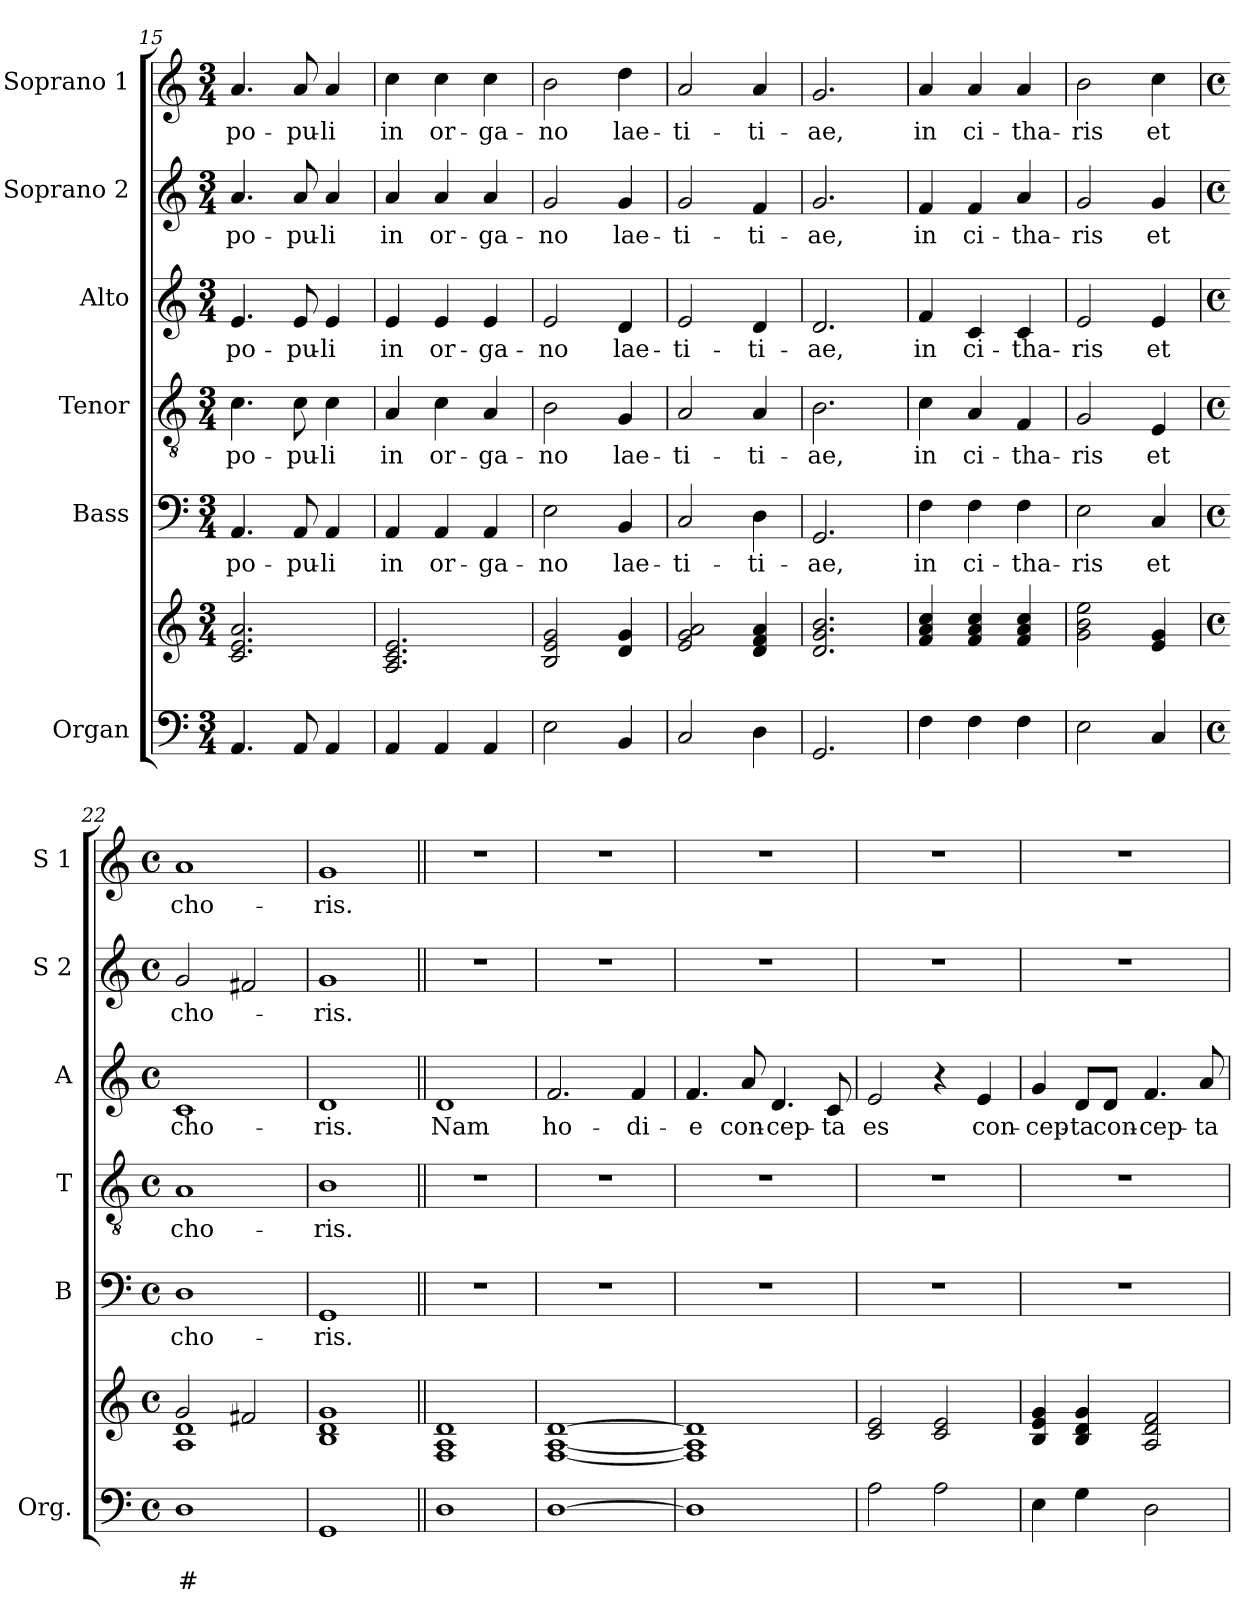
**kern	**text	**text	**kern	**kern	**text	**kern	**text	**kern	**text	**kern	**text	**kern	**text
*part6	*part6	*part6	*part6	*part5	*part5	*part4	*part4	*part3	*part3	*part2	*part2	*part1	*part1
*staff7	*staff7	*staff7	*staff6	*staff5	*staff5	*staff4	*staff4	*staff3	*staff3	*staff2	*staff2	*staff1	*staff1
*I"Organ	*	*	*	*I"Bass	*	*I"Tenor	*	*I"Alto	*	*I"Soprano 2	*	*I"Soprano 1	*
*I'Org.	*	*	*	*I'B	*	*I'T	*	*I'A	*	*I'S 2	*	*I'S 1	*
*clefF4	*	*	*clefG2	*clefF4	*	*clefGv2	*	*clefG2	*	*clefG2	*	*clefG2	*
*k[]	*	*	*k[]	*k[]	*	*k[]	*	*k[]	*	*k[]	*	*k[]	*
*C:	*	*	*C:	*C:	*	*C:	*	*C:	*	*C:	*	*C:	*
*M3/4	*	*	*M3/4	*M3/4	*	*M3/4	*	*M3/4	*	*M3/4	*	*M3/4	*
=15	=15	=15	=15	=15	=15	=15	=15	=15	=15	=15	=15	=15	=15
!	!	!	!	!	!LO:LY:b	!	!LO:LY:b	!	!LO:LY:b	!	!LO:LY:b	!	!LO:LY:b
4.AA/	.	.	2.c!/ 2.e!/ 2.a!/	4.AA/	po-	4.c\	po-	4.e/	po-	4.a/	po-	4.a/	po-
!	!	!	!	!	!LO:LY:b	!	!LO:LY:b	!	!LO:LY:b	!	!LO:LY:b	!	!LO:LY:b
8AA/	.	.	.	8AA/	-pu-	8c\	-pu-	8e/	-pu-	8a/	-pu-	8a/	-pu-
!	!	!	!	!	!LO:LY:b	!	!LO:LY:b	!	!LO:LY:b	!	!LO:LY:b	!	!LO:LY:b
4AA/	.	.	.	4AA/	-li	4c\	-li	4e/	-li	4a/	-li	4a/	-li
!!LO:PB:g=z
=16	=16	=16	=16	=16	=16	=16	=16	=16	=16	=16	=16	=16	=16
!	!	!	!	!	!LO:LY:b	!	!LO:LY:b	!	!LO:LY:b	!	!LO:LY:b	!	!LO:LY:b
4AA/	.	.	2.A!/ 2.c!/ 2.e!/	4AA/	in	4A/	in	4e/	in	4a/	in	4cc\	in
!	!	!	!	!	!LO:LY:b	!	!LO:LY:b	!	!LO:LY:b	!	!LO:LY:b	!	!LO:LY:b
4AA/	.	.	.	4AA/	or-	4c\	or-	4e/	or-	4a/	or-	4cc\	or-
!	!	!	!	!	!LO:LY:b	!	!LO:LY:b	!	!LO:LY:b	!	!LO:LY:b	!	!LO:LY:b
4AA/	.	.	.	4AA/	-ga-	4A/	-ga-	4e/	-ga-	4a/	-ga-	4cc\	-ga-
=17	=17	=17	=17	=17	=17	=17	=17	=17	=17	=17	=17	=17	=17
!	!	!	!	!	!LO:LY:b	!	!LO:LY:b	!	!LO:LY:b	!	!LO:LY:b	!	!LO:LY:b
2E\	.	.	2B!/ 2e!/ 2g!/	2E\	-no	2B\	-no	2e/	-no	2g/	-no	2b\	-no
!	!	!	!	!	!LO:LY:b	!	!LO:LY:b	!	!LO:LY:b	!	!LO:LY:b	!	!LO:LY:b
4BB/	.	.	4d!/ 4g!/	4BB/	lae-	4G/	lae-	4d/	lae-	4g/	lae-	4dd\	lae-
=18	=18	=18	=18	=18	=18	=18	=18	=18	=18	=18	=18	=18	=18
!	!	!	!	!	!LO:LY:b	!	!LO:LY:b	!	!LO:LY:b	!	!LO:LY:b	!	!LO:LY:b
2C/	.	.	2e!/ 2g!/ 2a!/	2C/	-ti-	2A/	-ti-	2e/	-ti-	2g/	-ti-	2a/	-ti-
!	!	!	!	!	!LO:LY:b	!	!LO:LY:b	!	!LO:LY:b	!	!LO:LY:b	!	!LO:LY:b
4D\	.	.	4d!/ 4f!/ 4a!/	4D\	-ti-	4A/	-ti-	4d/	-ti-	4f/	-ti-	4a/	-ti-
=19	=19	=19	=19	=19	=19	=19	=19	=19	=19	=19	=19	=19	=19
!	!	!	!	!	!LO:LY:b	!	!LO:LY:b	!	!LO:LY:b	!	!LO:LY:b	!	!LO:LY:b
2.GG/	.	.	2.d!/ 2.g!/ 2.b!/	2.GG/	-ae,	2.B\	-ae,	2.d/	-ae,	2.g/	-ae,	2.g/	-ae,
=20	=20	=20	=20	=20	=20	=20	=20	=20	=20	=20	=20	=20	=20
!	!	!	!	!	!LO:LY:b	!	!LO:LY:b	!	!LO:LY:b	!	!LO:LY:b	!	!LO:LY:b
4F\	.	.	4f!/ 4a!/ 4cc!/	4F\	in	4c\	in	4f/	in	4f/	in	4a/	in
!	!	!	!	!	!LO:LY:b	!	!LO:LY:b	!	!LO:LY:b	!	!LO:LY:b	!	!LO:LY:b
4F\	.	.	4f!/ 4a!/ 4cc!/	4F\	ci-	4A/	ci-	4c/	ci-	4f/	ci-	4a/	ci-
!	!	!	!	!	!LO:LY:b	!	!LO:LY:b	!	!LO:LY:b	!	!LO:LY:b	!	!LO:LY:b
4F\	.	.	4f!/ 4a!/ 4cc!/	4F\	-tha-	4F/	-tha-	4c/	-tha-	4a/	-tha-	4a/	-tha-
=21	=21	=21	=21	=21	=21	=21	=21	=21	=21	=21	=21	=21	=21
!	!	!	!	!	!LO:LY:b	!	!LO:LY:b	!	!LO:LY:b	!	!LO:LY:b	!	!LO:LY:b
2E\	.	.	2g!\ 2b!\ 2ee!\	2E\	-ris	2G/	-ris	2e/	-ris	2g/	-ris	2b\	-ris
!	!	!	!	!	!LO:LY:b	!	!LO:LY:b	!	!LO:LY:b	!	!LO:LY:b	!	!LO:LY:b
4C/	.	.	4e!/ 4g!/	4C/	et	4E/	et	4e/	et	4g/	et	4cc\	et
=22	=22	=22	=22	=22	=22	=22	=22	=22	=22	=22	=22	=22	=22
*M4/4	*	*	*M4/4	*M4/4	*	*M4/4	*	*M4/4	*	*M4/4	*	*M4/4	*
*met(c)	*	*	*met(c)	*met(c)	*	*met(c)	*	*met(c)	*	*met(c)	*	*met(c)	*
!	!	!LO:LY:b	!	!	!LO:LY:b	!	!LO:LY:b	!	!LO:LY:b	!	!LO:LY:b	!	!LO:LY:b
*	*	*	*^	*	*	*	*	*	*	*	*	*	*
1D	.	#	2g!/	1A! 1d!	1D	cho-	1A	cho-	1c	cho-	2g/	cho-	1a	cho-
.	.	.	2f#X!/	.	.	.	.	.	.	.	2f#X/	.	.	.
*	*	*	*v	*v	*	*	*	*	*	*	*	*	*	*
=23	=23	=23	=23	=23	=23	=23	=23	=23	=23	=23	=23	=23	=23
!	!	!	!	!	!LO:LY:b	!	!LO:LY:b	!	!LO:LY:b	!	!LO:LY:b	!	!LO:LY:b
1GG	.	.	1B! 1d! 1g!	1GG	-ris.	1B	-ris.	1d	-ris.	1g	-ris.	1g	-ris.
!!LO:LB:g=z
=24||	=24||	=24||	=24||	=24||	=24||	=24||	=24||	=24||	=24||	=24||	=24||	=24||	=24||
!	!	!	!	!	!	!	!	!	!LO:LY:b	!	!	!	!
1D	.	.	1F! 1A! 1d!	1r	.	1r	.	1d	Nam	1r	.	1r	.
=25	=25	=25	=25	=25	=25	=25	=25	=25	=25	=25	=25	=25	=25
!	!	!	!	!	!	!	!	!	!LO:LY:b	!	!	!	!
[1D	.	.	[1F! [1A! [1d!	1r	.	1r	.	2.f/	ho-	1r	.	1r	.
!	!	!	!	!	!	!	!	!	!LO:LY:b	!	!	!	!
.	.	.	.	.	.	.	.	4f/	-di-	.	.	.	.
=26	=26	=26	=26	=26	=26	=26	=26	=26	=26	=26	=26	=26	=26
!	!	!	!	!	!	!	!	!	!LO:LY:b	!	!	!	!
1D]	.	.	1F!] 1A!] 1d!]	1r	.	1r	.	4.f/	-e	1r	.	1r	.
!	!	!	!	!	!	!	!	!	!LO:LY:b	!	!	!	!
.	.	.	.	.	.	.	.	8a/	con-	.	.	.	.
!	!	!	!	!	!	!	!	!	!LO:LY:b	!	!	!	!
.	.	.	.	.	.	.	.	4.d/	-cep-	.	.	.	.
!	!	!	!	!	!	!	!	!	!LO:LY:b	!	!	!	!
.	.	.	.	.	.	.	.	8c/	-ta	.	.	.	.
=27	=27	=27	=27	=27	=27	=27	=27	=27	=27	=27	=27	=27	=27
!	!	!	!	!	!	!	!	!	!LO:LY:b	!	!	!	!
2A\	.	.	2c!/ 2e!/	1r	.	1r	.	2e/	es	1r	.	1r	.
2A\	.	.	2c!/ 2e!/	.	.	.	.	4r	.	.	.	.	.
!	!	!	!	!	!	!	!	!	!LO:LY:b	!	!	!	!
.	.	.	.	.	.	.	.	4e/	con-	.	.	.	.
=28	=28	=28	=28	=28	=28	=28	=28	=28	=28	=28	=28	=28	=28
!	!	!	!	!	!	!	!	!	!LO:LY:b	!	!	!	!
4E\	.	.	4B!/ 4e!/ 4g!/	1r	.	1r	.	4g/	-cep-	1r	.	1r	.
!	!	!	!	!	!	!	!	!	!LO:LY:b	!	!	!	!
4G\	.	.	4B!/ 4d!/ 4g!/	.	.	.	.	8d/L	-ta	.	.	.	.
!	!	!	!	!	!	!	!	!	!LO:LY:b	!	!	!	!
.	.	.	.	.	.	.	.	8d/J	con-	.	.	.	.
!	!	!	!	!	!	!	!	!	!LO:LY:b	!	!	!	!
2D\	.	.	2A!/ 2d!/ 2f!/	.	.	.	.	4.f/	-cep-	.	.	.	.
!	!	!	!	!	!	!	!	!	!LO:LY:b	!	!	!	!
.	.	.	.	.	.	.	.	8a/	-ta	.	.	.	.
=	=	=	=	=	=	=	=	=	=	=	=	=	=
*-	*-	*-	*-	*-	*-	*-	*-	*-	*-	*-	*-	*-	*-
